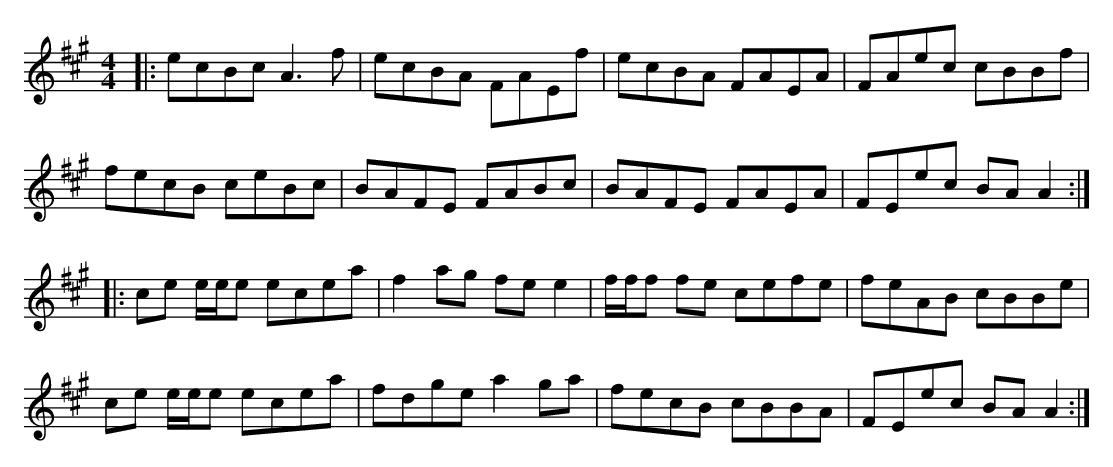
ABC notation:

X:1
M:4/4
K:A
|:ecBc A3f|ecBA FAEf|ecBA FAEA|FAec cBBf|
fecB ceBc|BAFE FABc|BAFE FAEA|FEec BAA2:|
|:ce e/e/e ecea|f2ag fee2|f/f/f fe cefe|feAB cBBe|
ce e/e/e ecea|fdge a2ga|fecB cBBA|FEec BAA2:|
